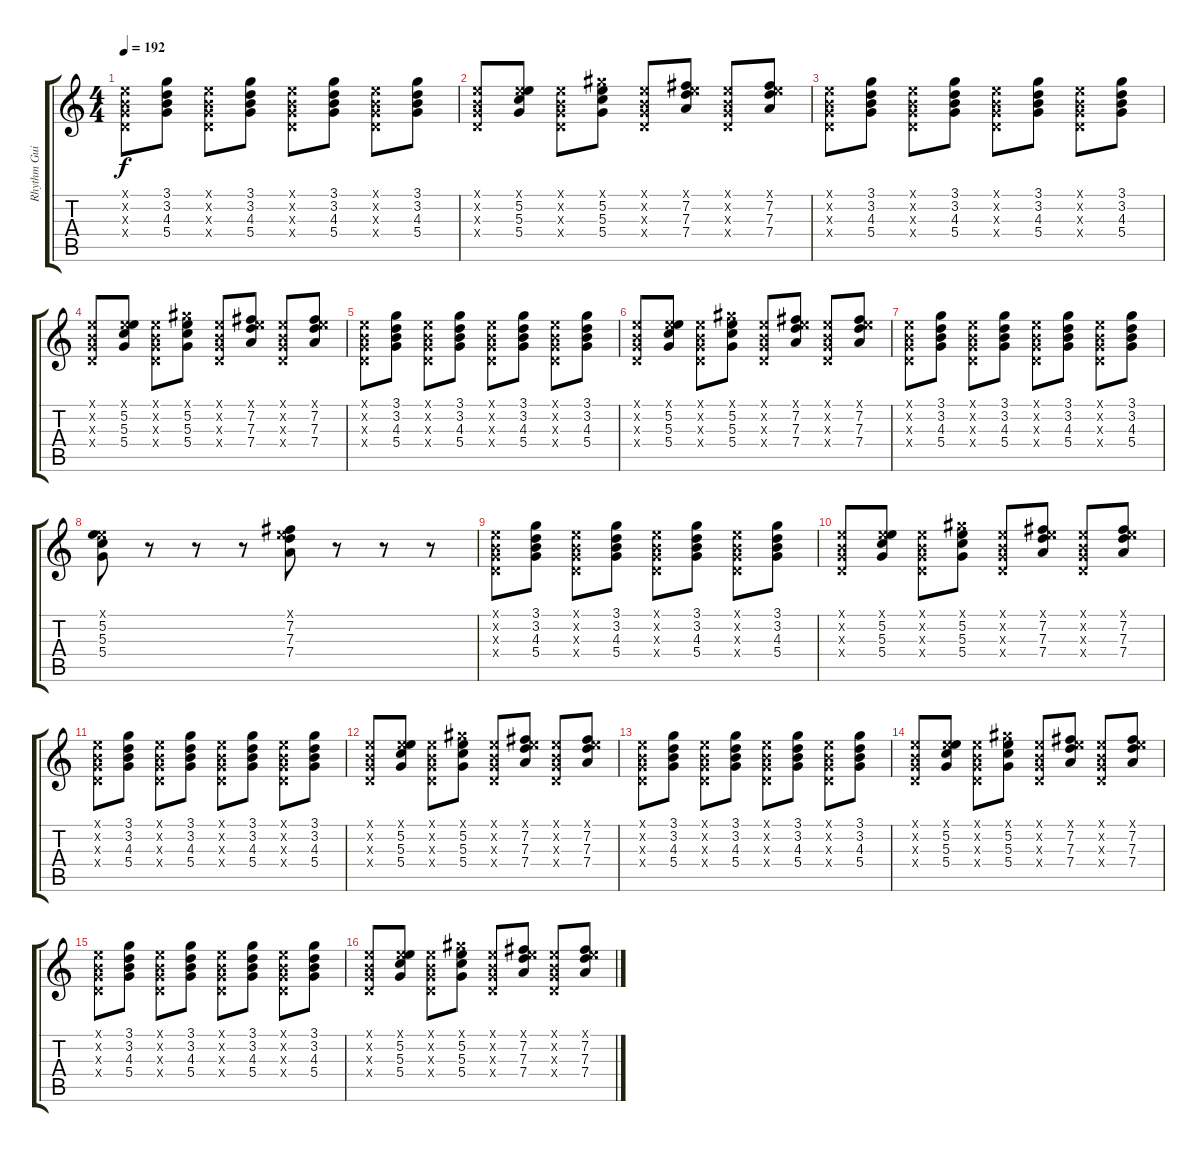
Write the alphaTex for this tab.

\track ("Rhythm Guitar" "Rhythm Gui") {instrument electricguitarclean}
\staff {score tabs}
\tuning (E4 B3 G3 D3 A2 E2) {hide}
\ts (4 4)
\tempo 192
\clef g2
\ks c
(0.1{x} 0.2{x} 0.3{x} 0.4{x}).8{dy f} (3.1 3.2 4.3 5.4).8 (0.1{x} 0.2{x} 0.3{x} 0.4{x}).8 (3.1 3.2 4.3 5.4).8 (0.1{x} 0.2{x} 0.3{x} 0.4{x}).8 (3.1 3.2 4.3 5.4).8 (0.1{x} 0.2{x} 0.3{x} 0.4{x}).8 (3.1 3.2 4.3 5.4).8 |
(0.1{x} 0.2{x} 0.3{x} 0.4{x}).8 (0.1{x} 5.2 5.3 5.4).8 (0.1{x} 0.2{x} 0.3{x} 0.4{x}).8 (4.1{x} 5.2 5.3 5.4).8 (0.1{x} 0.2{x} 0.3{x} 0.4{x}).8 (0.1{x} 7.2 7.3 7.4).8 (0.1{x} 0.2{x} 0.3{x} 0.4{x}).8 (0.1{x} 7.2 7.3 7.4).8 |
(0.1{x} 0.2{x} 0.3{x} 0.4{x}).8 (3.1 3.2 4.3 5.4).8 (0.1{x} 0.2{x} 0.3{x} 0.4{x}).8 (3.1 3.2 4.3 5.4).8 (0.1{x} 0.2{x} 0.3{x} 0.4{x}).8 (3.1 3.2 4.3 5.4).8 (0.1{x} 0.2{x} 0.3{x} 0.4{x}).8 (3.1 3.2 4.3 5.4).8 |
(0.1{x} 0.2{x} 0.3{x} 0.4{x}).8 (0.1{x} 5.2 5.3 5.4).8 (0.1{x} 0.2{x} 0.3{x} 0.4{x}).8 (4.1{x} 5.2 5.3 5.4).8 (0.1{x} 0.2{x} 0.3{x} 0.4{x}).8 (0.1{x} 7.2 7.3 7.4).8 (0.1{x} 0.2{x} 0.3{x} 0.4{x}).8 (0.1{x} 7.2 7.3 7.4).8 |
(0.1{x} 0.2{x} 0.3{x} 0.4{x}).8 (3.1 3.2 4.3 5.4).8 (0.1{x} 0.2{x} 0.3{x} 0.4{x}).8 (3.1 3.2 4.3 5.4).8 (0.1{x} 0.2{x} 0.3{x} 0.4{x}).8 (3.1 3.2 4.3 5.4).8 (0.1{x} 0.2{x} 0.3{x} 0.4{x}).8 (3.1 3.2 4.3 5.4).8 |
(0.1{x} 0.2{x} 0.3{x} 0.4{x}).8 (0.1{x} 5.2 5.3 5.4).8 (0.1{x} 0.2{x} 0.3{x} 0.4{x}).8 (4.1{x} 5.2 5.3 5.4).8 (0.1{x} 0.2{x} 0.3{x} 0.4{x}).8 (0.1{x} 7.2 7.3 7.4).8 (0.1{x} 0.2{x} 0.3{x} 0.4{x}).8 (0.1{x} 7.2 7.3 7.4).8 |
(0.1{x} 0.2{x} 0.3{x} 0.4{x}).8 (3.1 3.2 4.3 5.4).8 (0.1{x} 0.2{x} 0.3{x} 0.4{x}).8 (3.1 3.2 4.3 5.4).8 (0.1{x} 0.2{x} 0.3{x} 0.4{x}).8 (3.1 3.2 4.3 5.4).8 (0.1{x} 0.2{x} 0.3{x} 0.4{x}).8 (3.1 3.2 4.3 5.4).8 |
(0.1{x} 5.2 5.3 5.4).8 r.8 r.8 r.8 (0.1{x} 7.2 7.3 7.4).8 r.8 r.8 r.8 |
(0.1{x} 0.2{x} 0.3{x} 0.4{x}).8 (3.1 3.2 4.3 5.4).8 (0.1{x} 0.2{x} 0.3{x} 0.4{x}).8 (3.1 3.2 4.3 5.4).8 (0.1{x} 0.2{x} 0.3{x} 0.4{x}).8 (3.1 3.2 4.3 5.4).8 (0.1{x} 0.2{x} 0.3{x} 0.4{x}).8 (3.1 3.2 4.3 5.4).8 |
(0.1{x} 0.2{x} 0.3{x} 0.4{x}).8 (0.1{x} 5.2 5.3 5.4).8 (0.1{x} 0.2{x} 0.3{x} 0.4{x}).8 (4.1{x} 5.2 5.3 5.4).8 (0.1{x} 0.2{x} 0.3{x} 0.4{x}).8 (0.1{x} 7.2 7.3 7.4).8 (0.1{x} 0.2{x} 0.3{x} 0.4{x}).8 (0.1{x} 7.2 7.3 7.4).8 |
(0.1{x} 0.2{x} 0.3{x} 0.4{x}).8 (3.1 3.2 4.3 5.4).8 (0.1{x} 0.2{x} 0.3{x} 0.4{x}).8 (3.1 3.2 4.3 5.4).8 (0.1{x} 0.2{x} 0.3{x} 0.4{x}).8 (3.1 3.2 4.3 5.4).8 (0.1{x} 0.2{x} 0.3{x} 0.4{x}).8 (3.1 3.2 4.3 5.4).8 |
(0.1{x} 0.2{x} 0.3{x} 0.4{x}).8 (0.1{x} 5.2 5.3 5.4).8 (0.1{x} 0.2{x} 0.3{x} 0.4{x}).8 (4.1{x} 5.2 5.3 5.4).8 (0.1{x} 0.2{x} 0.3{x} 0.4{x}).8 (0.1{x} 7.2 7.3 7.4).8 (0.1{x} 0.2{x} 0.3{x} 0.4{x}).8 (0.1{x} 7.2 7.3 7.4).8 |
(0.1{x} 0.2{x} 0.3{x} 0.4{x}).8 (3.1 3.2 4.3 5.4).8 (0.1{x} 0.2{x} 0.3{x} 0.4{x}).8 (3.1 3.2 4.3 5.4).8 (0.1{x} 0.2{x} 0.3{x} 0.4{x}).8 (3.1 3.2 4.3 5.4).8 (0.1{x} 0.2{x} 0.3{x} 0.4{x}).8 (3.1 3.2 4.3 5.4).8 |
(0.1{x} 0.2{x} 0.3{x} 0.4{x}).8 (0.1{x} 5.2 5.3 5.4).8 (0.1{x} 0.2{x} 0.3{x} 0.4{x}).8 (4.1{x} 5.2 5.3 5.4).8 (0.1{x} 0.2{x} 0.3{x} 0.4{x}).8 (0.1{x} 7.2 7.3 7.4).8 (0.1{x} 0.2{x} 0.3{x} 0.4{x}).8 (0.1{x} 7.2 7.3 7.4).8 |
(0.1{x} 0.2{x} 0.3{x} 0.4{x}).8 (3.1 3.2 4.3 5.4).8 (0.1{x} 0.2{x} 0.3{x} 0.4{x}).8 (3.1 3.2 4.3 5.4).8 (0.1{x} 0.2{x} 0.3{x} 0.4{x}).8 (3.1 3.2 4.3 5.4).8 (0.1{x} 0.2{x} 0.3{x} 0.4{x}).8 (3.1 3.2 4.3 5.4).8 |
(0.1{x} 0.2{x} 0.3{x} 0.4{x}).8 (0.1{x} 5.2 5.3 5.4).8 (0.1{x} 0.2{x} 0.3{x} 0.4{x}).8 (4.1{x} 5.2 5.3 5.4).8 (0.1{x} 0.2{x} 0.3{x} 0.4{x}).8 (0.1{x} 7.2 7.3 7.4).8 (0.1{x} 0.2{x} 0.3{x} 0.4{x}).8 (0.1{x} 7.2 7.3 7.4).8
